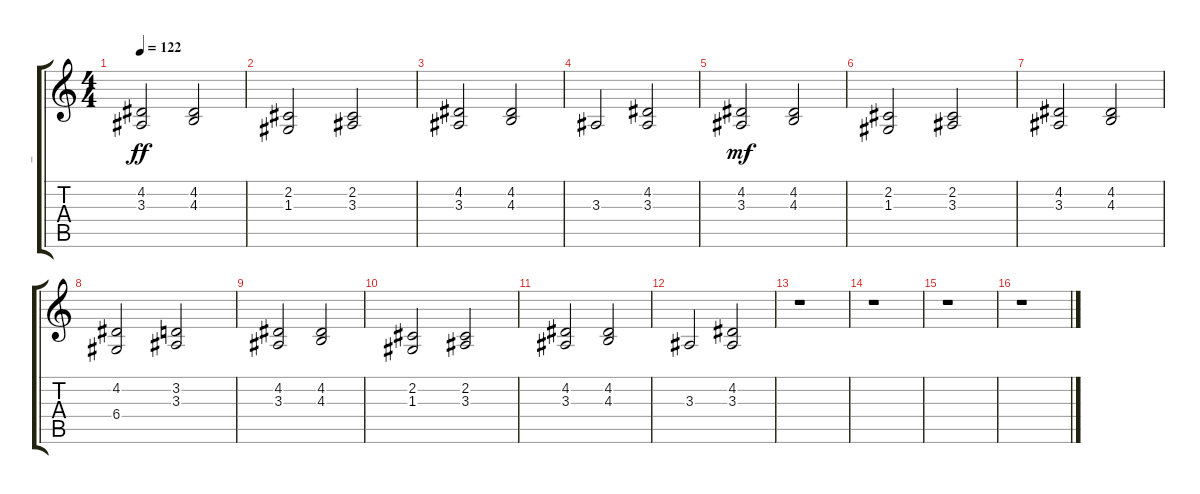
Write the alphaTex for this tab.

\track ("_" "_") {instrument fx7echoes}
\staff {score tabs}
\tuning (E4 B3 G3 D3 A2 E2) {hide}
\ts (4 4)
\tempo 122
\clef g2
\ks c
(4.2 3.3).2{dy ff} (4.2 4.3).2 |
(2.2 1.3).2 (2.2 3.3).2 |
(4.2 3.3).2 (4.2 4.3).2 |
3.3.2 (4.2 3.3).2 |
(4.2 3.3).2{dy mf} (4.2 4.3).2 |
(2.2 1.3).2 (2.2 3.3).2 |
(4.2 3.3).2 (4.2 4.3).2 |
(4.2 6.4).2 (3.2 3.3).2 |
(4.2 3.3).2 (4.2 4.3).2 |
(2.2 1.3).2 (2.2 3.3).2 |
(4.2 3.3).2 (4.2 4.3).2 |
3.3.2 (4.2 3.3).2 |
r.1 |
r.1 |
r.1 |
r.1
